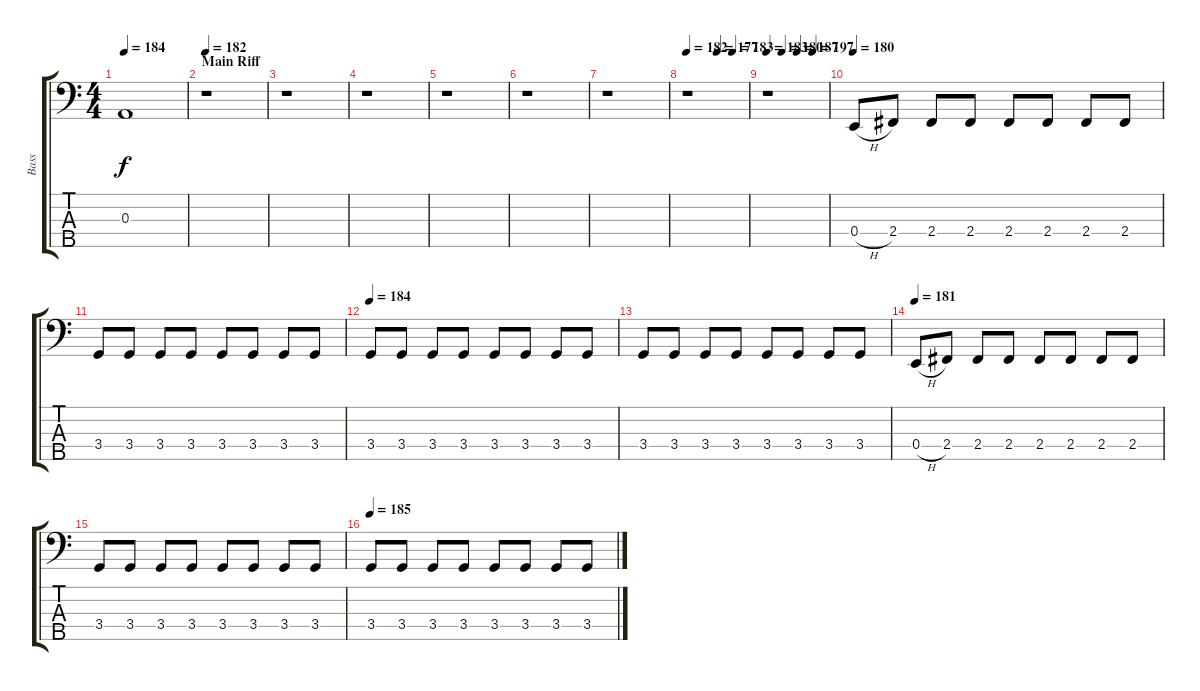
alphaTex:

\track ("Bass" "Bass") {instrument electricbasspick}
\staff {score tabs}
\tuning (G2 D2 A1 E1 B0) {hide}
\ts (4 4)
\tempo 184
\clef f4
\ks c
0.3{t}.1{dy f} |
\section ("" "Main Riff")
\tempo 182
r.1 |
r.1 |
r.1 |
r.1 |
r.1 |
r.1 |
\tempo 182
\tempo (177 0.5)
\tempo (183 0.75)
r.1 |
\tempo 183
\tempo (180 0.25)
\tempo (187 0.5)
\tempo (197 0.75)
r.1 |
\tempo 180
0.4{h}.8 2.4.8 2.4.8 2.4.8 2.4.8 2.4.8 2.4.8 2.4.8 |
3.4.8 3.4.8 3.4.8 3.4.8 3.4.8 3.4.8 3.4.8 3.4.8 |
\tempo 184
3.4.8 3.4.8 3.4.8 3.4.8 3.4.8 3.4.8 3.4.8 3.4.8 |
3.4.8 3.4.8 3.4.8 3.4.8 3.4.8 3.4.8 3.4.8 3.4.8 |
\tempo 181
0.4{h}.8 2.4.8 2.4.8 2.4.8 2.4.8 2.4.8 2.4.8 2.4.8 |
3.4.8 3.4.8 3.4.8 3.4.8 3.4.8 3.4.8 3.4.8 3.4.8 |
\tempo 185
3.4.8 3.4.8 3.4.8 3.4.8 3.4.8 3.4.8 3.4.8 3.4.8
